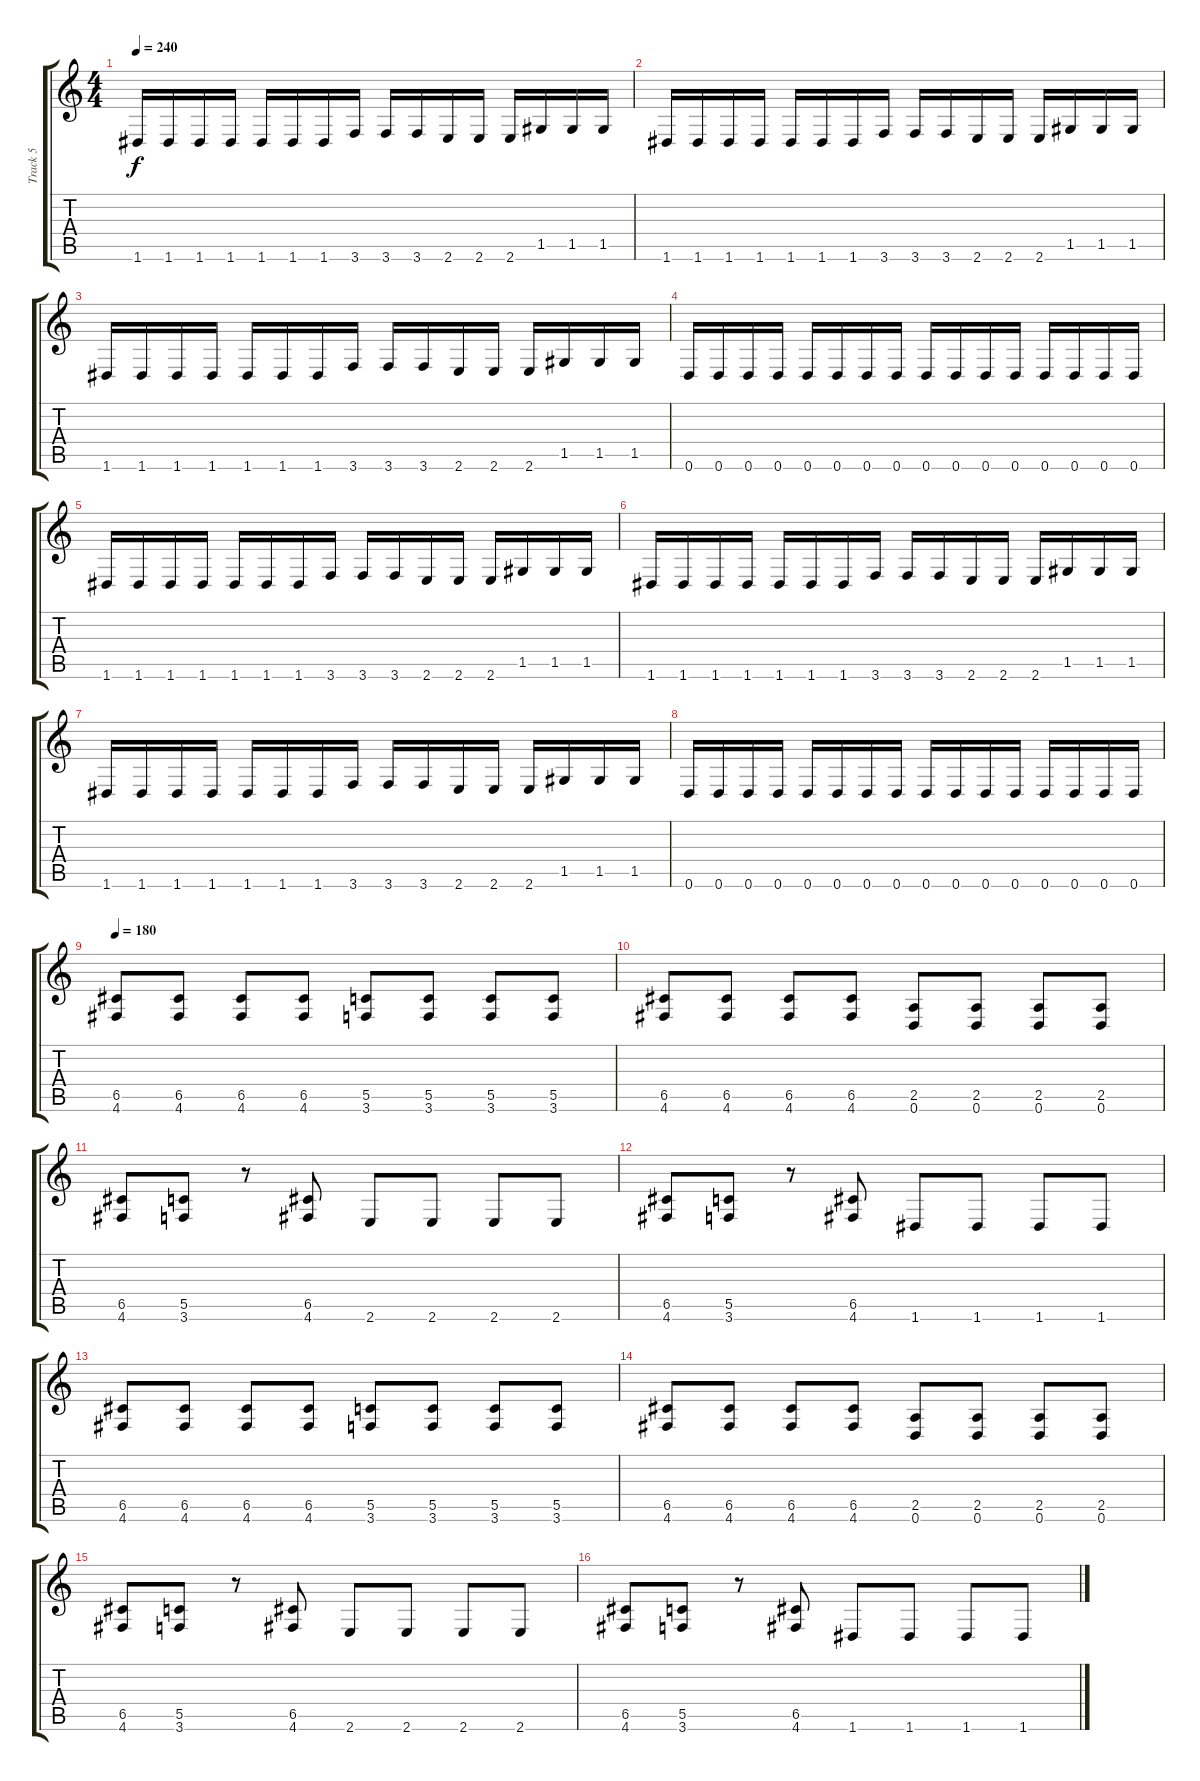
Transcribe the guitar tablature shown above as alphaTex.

\track ("Track 5" "Track 5") {instrument electricbassfinger}
\staff {score tabs}
\tuning (D4 A3 F3 C3 G2 D2) {hide}
\ts (4 4)
\tempo 240
\clef g2
\ks c
1.6.16{dy f} 1.6.16 1.6.16 1.6.16 1.6.16 1.6.16 1.6.16 3.6.16 3.6.16 3.6.16 2.6.16 2.6.16 2.6.16 1.5.16 1.5.16 1.5.16 |
1.6.16 1.6.16 1.6.16 1.6.16 1.6.16 1.6.16 1.6.16 3.6.16 3.6.16 3.6.16 2.6.16 2.6.16 2.6.16 1.5.16 1.5.16 1.5.16 |
1.6.16 1.6.16 1.6.16 1.6.16 1.6.16 1.6.16 1.6.16 3.6.16 3.6.16 3.6.16 2.6.16 2.6.16 2.6.16 1.5.16 1.5.16 1.5.16 |
0.6.16 0.6.16 0.6.16 0.6.16 0.6.16 0.6.16 0.6.16 0.6.16 0.6.16 0.6.16 0.6.16 0.6.16 0.6.16 0.6.16 0.6.16 0.6.16 |
1.6.16 1.6.16 1.6.16 1.6.16 1.6.16 1.6.16 1.6.16 3.6.16 3.6.16 3.6.16 2.6.16 2.6.16 2.6.16 1.5.16 1.5.16 1.5.16 |
1.6.16 1.6.16 1.6.16 1.6.16 1.6.16 1.6.16 1.6.16 3.6.16 3.6.16 3.6.16 2.6.16 2.6.16 2.6.16 1.5.16 1.5.16 1.5.16 |
1.6.16 1.6.16 1.6.16 1.6.16 1.6.16 1.6.16 1.6.16 3.6.16 3.6.16 3.6.16 2.6.16 2.6.16 2.6.16 1.5.16 1.5.16 1.5.16 |
0.6.16 0.6.16 0.6.16 0.6.16 0.6.16 0.6.16 0.6.16 0.6.16 0.6.16 0.6.16 0.6.16 0.6.16 0.6.16 0.6.16 0.6.16 0.6.16 |
\tempo 180
(6.5 4.6).8 (6.5 4.6).8 (6.5 4.6).8 (6.5 4.6).8 (5.5 3.6).8 (5.5 3.6).8 (5.5 3.6).8 (5.5 3.6).8 |
(6.5 4.6).8 (6.5 4.6).8 (6.5 4.6).8 (6.5 4.6).8 (2.5 0.6).8 (2.5 0.6).8 (2.5 0.6).8 (2.5 0.6).8 |
(6.5 4.6).8 (5.5 3.6).8 r.8 (6.5 4.6).8 2.6.8 2.6.8 2.6.8 2.6.8 |
(6.5 4.6).8 (5.5 3.6).8 r.8 (6.5 4.6).8 1.6.8 1.6.8 1.6.8 1.6.8 |
(6.5 4.6).8 (6.5 4.6).8 (6.5 4.6).8 (6.5 4.6).8 (5.5 3.6).8 (5.5 3.6).8 (5.5 3.6).8 (5.5 3.6).8 |
(6.5 4.6).8 (6.5 4.6).8 (6.5 4.6).8 (6.5 4.6).8 (2.5 0.6).8 (2.5 0.6).8 (2.5 0.6).8 (2.5 0.6).8 |
(6.5 4.6).8 (5.5 3.6).8 r.8 (6.5 4.6).8 2.6.8 2.6.8 2.6.8 2.6.8 |
(6.5 4.6).8 (5.5 3.6).8 r.8 (6.5 4.6).8 1.6.8 1.6.8 1.6.8 1.6.8
